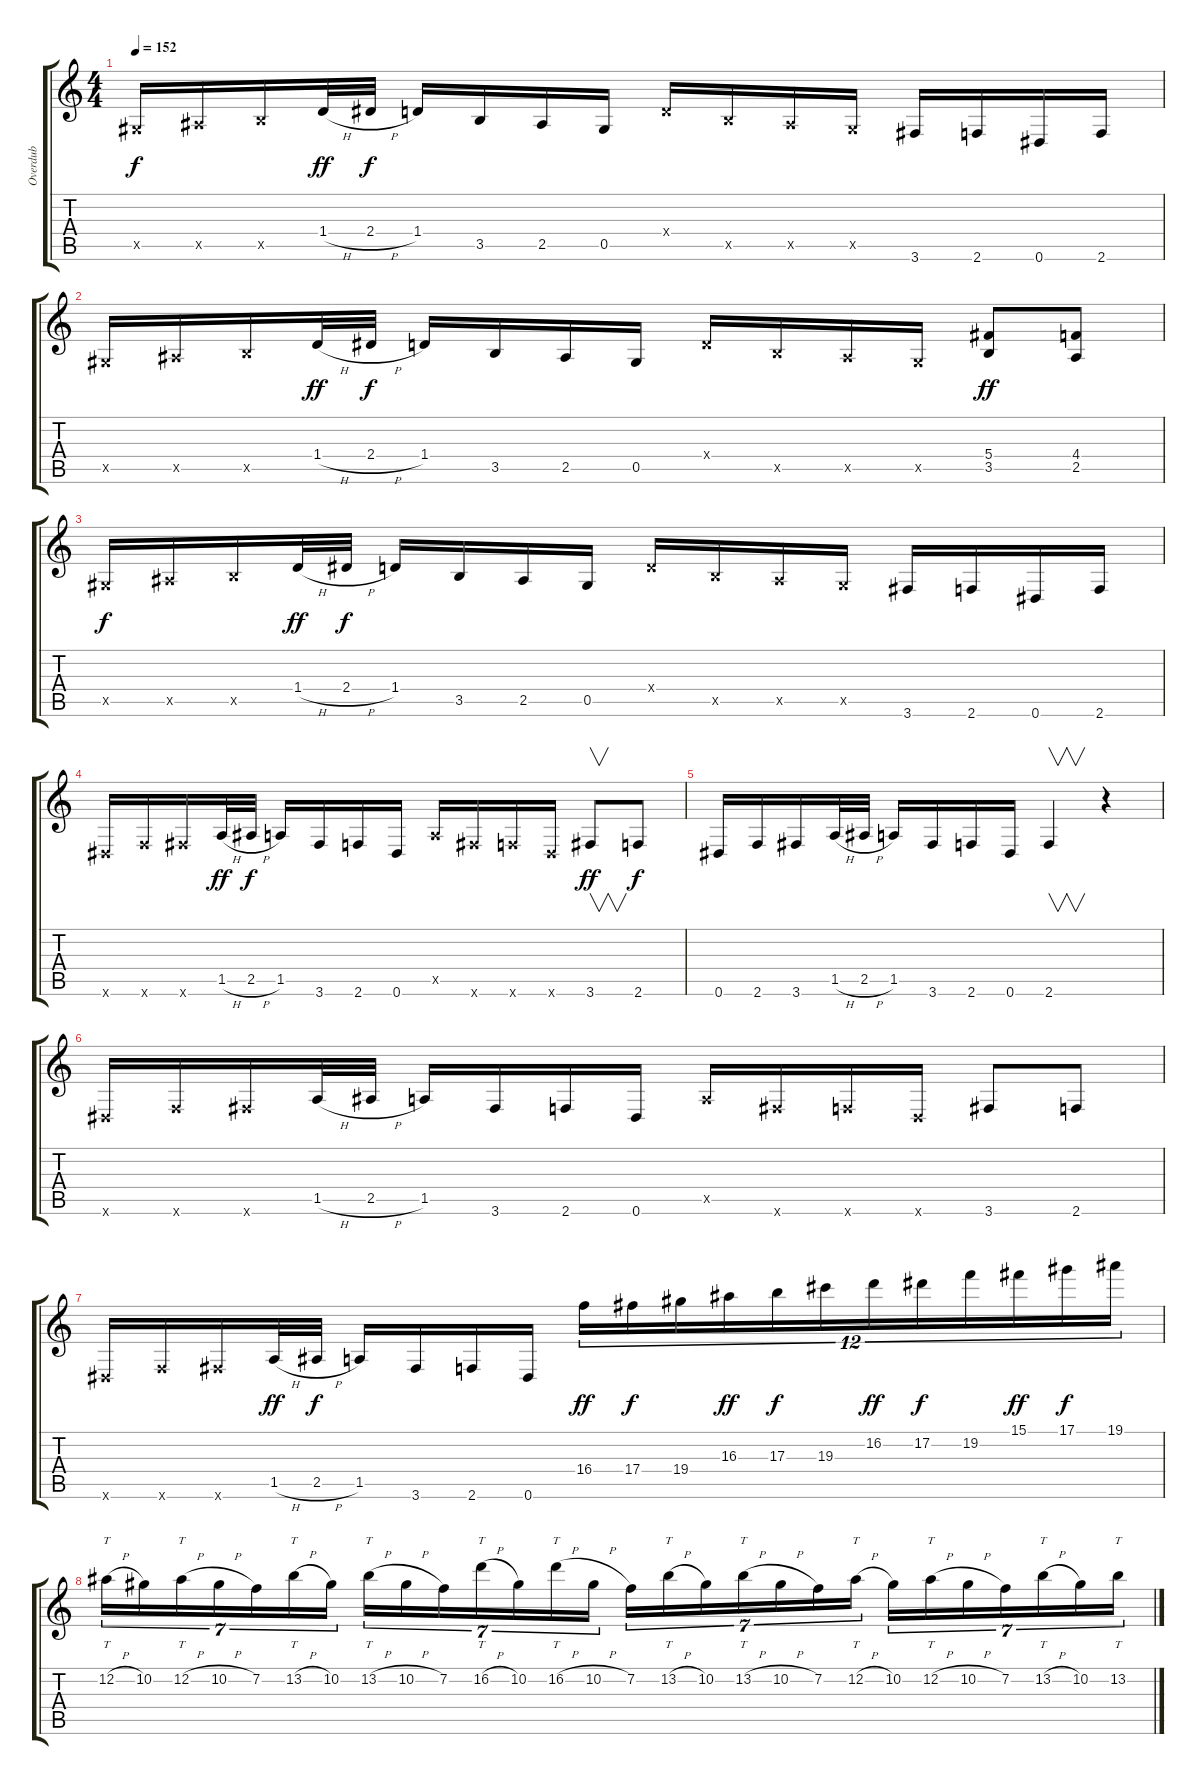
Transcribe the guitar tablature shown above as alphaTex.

\track ("Overdub" "Overdub") {instrument fretlessbass}
\staff {score tabs}
\tuning (Eb4 Bb3 Gb3 Db3 Ab2 Eb2) {hide}
\ts (4 4)
\tempo 152
\clef g2
\ks c
0.5{x}.16{dy f} 2.5{x}.16 3.5{x}.16 1.4{h}.32{dy ff} 2.4{h}.32{dy f} 1.4.16 3.5.16 2.5.16 0.5.16 1.4{x}.16 3.5{x}.16 2.5{x}.16 0.5{x}.16 3.6.16 2.6.16 0.6.16 2.6.16 |
0.5{x}.16 2.5{x}.16 3.5{x}.16 1.4{h}.32{dy ff} 2.4{h}.32{dy f} 1.4.16 3.5.16 2.5.16 0.5.16 1.4{x}.16 3.5{x}.16 2.5{x}.16 0.5{x}.16 (5.4 3.5).8{dy ff} (4.4 2.5).8 |
0.5{x}.16{dy f} 2.5{x}.16 3.5{x}.16 1.4{h}.32{dy ff} 2.4{h}.32{dy f} 1.4.16 3.5.16 2.5.16 0.5.16 1.4{x}.16 3.5{x}.16 2.5{x}.16 0.5{x}.16 3.6.16 2.6.16 0.6.16 2.6.16 |
0.6{x}.16 2.6{x}.16 3.6{x}.16 1.5{h}.32{dy ff} 2.5{h}.32{dy f} 1.5.16 3.6.16 2.6.16 0.6.16 1.5{x}.16 3.6{x}.16 2.6{x}.16 0.6{x}.16 3.6.8{v dy ff} 2.6.8{dy f} |
0.6.16 2.6.16 3.6.16 1.5{h}.32 2.5{h}.32 1.5.16 3.6.16 2.6.16 0.6.16 2.6.4{v} r.4 |
0.6{x}.16 2.6{x}.16 3.6{x}.16 1.5{h}.32 2.5{h}.32 1.5.16 3.6.16 2.6.16 0.6.16 1.5{x}.16 3.6{x}.16 2.6{x}.16 0.6{x}.16 3.6.8 2.6.8 |
0.6{x}.16 2.6{x}.16 3.6{x}.16 1.5{h}.32{dy ff} 2.5{h}.32{dy f} 1.5.16 3.6.16 2.6.16 0.6.16 16.4.16{tu (12 8) dy ff} 17.4.16{tu (12 8) dy f} 19.4.16{tu (12 8)} 16.3.16{tu (12 8) dy ff} 17.3.16{tu (12 8) dy f} 19.3.16{tu (12 8)} 16.2.16{tu (12 8) dy ff} 17.2.16{tu (12 8) dy f} 19.2.16{tu (12 8)} 15.1.16{tu (12 8) dy ff} 17.1.16{tu (12 8) dy f} 19.1.16{tu (12 8)} |
12.2{h}.16{tt tu (7 4)} 10.2.16{tu (7 4)} 12.2{h}.16{tt tu (7 4)} 10.2{h}.16{tu (7 4)} 7.2.16{tu (7 4)} 13.2{h}.16{tt tu (7 4)} 10.2.16{tu (7 4)} 13.2{h}.16{tt tu (7 4)} 10.2{h}.16{tu (7 4)} 7.2.16{tu (7 4)} 16.2{h}.16{tt tu (7 4)} 10.2.16{tu (7 4)} 16.2{h}.16{tt tu (7 4)} 10.2{h}.16{tu (7 4)} 7.2.16{tu (7 4)} 13.2{h}.16{tt tu (7 4)} 10.2.16{tu (7 4)} 13.2{h}.16{tt tu (7 4)} 10.2{h}.16{tu (7 4)} 7.2.16{tu (7 4)} 12.2{h}.16{tt tu (7 4)} 10.2.16{tu (7 4)} 12.2{h}.16{tt tu (7 4)} 10.2{h}.16{tu (7 4)} 7.2.16{tu (7 4)} 13.2{h}.16{tt tu (7 4)} 10.2.16{tu (7 4)} 13.2{h}.16{tt tu (7 4)}
